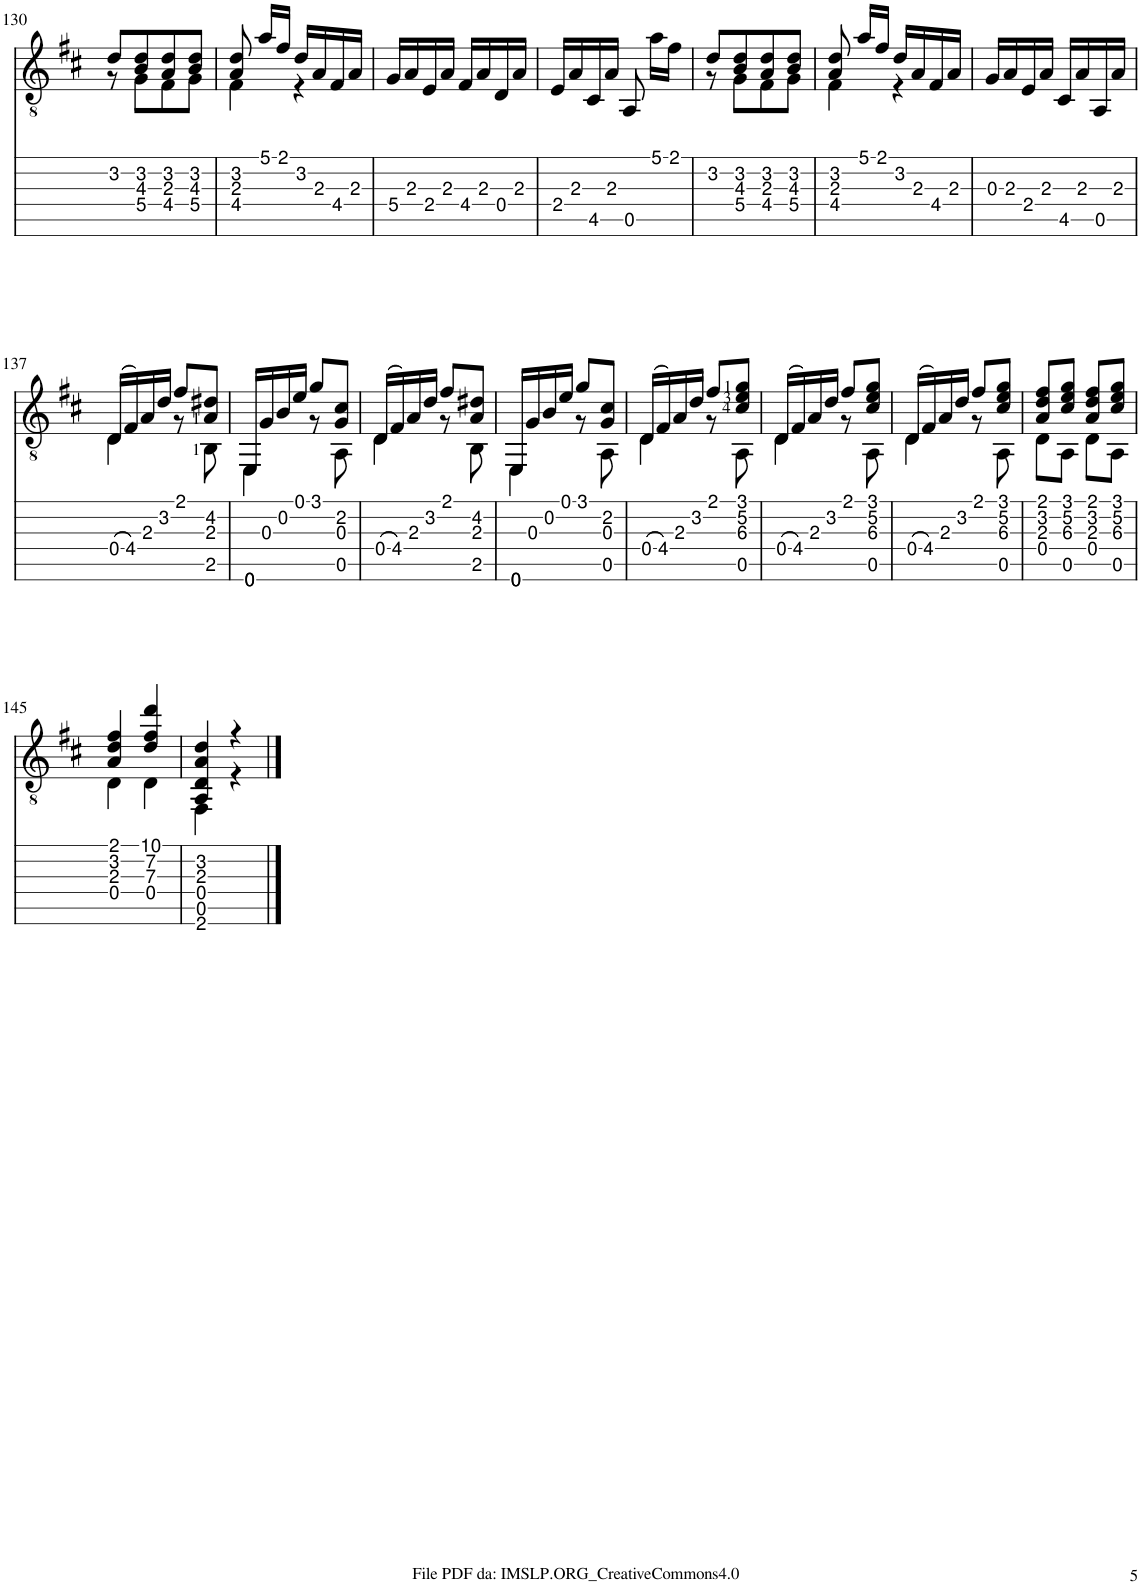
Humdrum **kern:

**kern	**kern
*part1	*part1
*staff2	*staff1
*I"Guitar	*
*I'Guit.	*
!!LO:PB:g=z
*	*clefGv2
*k[f#c#]	*k[f#c#]
*M2/4	*M2/4
=130	=130
*^	*^
8dL	8r	8d/L	8r
8B\ 8d\J	8G	8B/ 8d/	8G\L
8A\ 8d\L	8F#L	8A/ 8d/	8F#\
8B\ 8d\J	8GJ	8B/ 8d/J	8G\J
=131	=131	=131	=131
8A\ 8d\L	4F#	8A/ 8d/	4F#\
16aL	.	16a/LL	.
16f#JJ	.	16f#/JJ	.
16dLL	4r	16d/LL	4r
16AJ	.	16A/	.
16F#L	.	16F#/	.
16AJJ	.	16A/JJ	.
*v	*v	*	*
*	*v	*v
=132	=132
16GLL	16G/LL
16AJ	16A/
16EL	16E/
16AJJ	16A/JJ
16F#LL	16F#/LL
16AJ	16A/
16DL	16D/
16AJJ	16A/JJ
=133	=133
16ELL	16E/LL
16AJ	16A/
16C#L	16C#/
16AJJ	16A/JJ
8AAL	8AA/
16aL	16a\LL
16f#JJ	16f#\JJ
=134	=134
*^	*^
8dL	8r	8d/L	8r
8B\ 8d\J	8G	8B/ 8d/	8G\L
8A\ 8d\L	8F#L	8A/ 8d/	8F#\
8B\ 8d\J	8GJ	8B/ 8d/J	8G\J
=135	=135	=135	=135
8A\ 8d\L	4F#	8A/ 8d/	4F#\
16aL	.	16a/LL	.
16f#JJ	.	16f#/JJ	.
16dLL	4r	16d/LL	4r
16AJ	.	16A/	.
16F#L	.	16F#/	.
16AJJ	.	16A/JJ	.
*v	*v	*	*
*	*v	*v
=136	=136
16GLL	16G/LL
16AJ	16A/
16EL	16E/
16AJJ	16A/JJ
16C#LL	16C#/LL
16AJ	16A/
16AAL	16AA/
16AJJ	16A/JJ
!!LO:LB:g=z
=137	=137
*^	*^
16DLL	4D	(16D/LL	4D\
16F#J	.	16F#/)	.
16AL	.	16A/	.
16dJJ	.	16d/JJ	.
8f#L	8r	8f#/L	8r
8A\ 8d#\J	8BB	8A/ 8d#X/J	8BB\
=138	=138	=138	=138
16EELL	4EE	16EE/LL	4EE\
16GJ	.	16G/	.
16BL	.	16B/	.
16eJJ	.	16e/JJ	.
8gL	8r	8g/L	8r
8G\ 8c#\J	8AA	8G/ 8c#/J	8AA\
=139	=139	=139	=139
16DLL	4D	(16D/LL	4D\
16F#J	.	16F#/)	.
16AL	.	16A/	.
16dJJ	.	16d/JJ	.
8f#L	8r	8f#/L	8r
8A\ 8d#X\J	8BB	8A/ 8d#X/J	8BB\
=140	=140	=140	=140
16EELL	4EE	16EE/LL	4EE\
16GJ	.	16G/	.
16BL	.	16B/	.
16eJJ	.	16e/JJ	.
8gL	8r	8g/L	8r
8G\ 8c#\J	8AA	8G/ 8c#/J	8AA\
=141	=141	=141	=141
16DLL	4D	(16D/LL	4D\
16F#J	.	16F#/)	.
16AL	.	16A/	.
16dJJ	.	16d/JJ	.
8f#L	8r	8f#/L	8r
8c#\ 8e\ 8g\J	8AA	8c#/ 8e/ 8g/J	8AA\
=142	=142	=142	=142
16DLL	4D	(16D/LL	4D\
16F#J	.	16F#/)	.
16AL	.	16A/	.
16dJJ	.	16d/JJ	.
8f#L	8r	8f#/L	8r
8c#\ 8e\ 8g\J	8AA	8c#/ 8e/ 8g/J	8AA\
=143	=143	=143	=143
16DLL	4D	(16D/LL	4D\
16F#J	.	16F#/)	.
16AL	.	16A/	.
16dJJ	.	16d/JJ	.
8f#L	8r	8f#/L	8r
8c#\ 8e\ 8g\J	8AA	8c#/ 8e/ 8g/J	8AA\
=144	=144	=144	=144
8A\ 8d\ 8f#\L	8DL	8A/ 8d/ 8f#/L	8D\L
8c#\ 8e\ 8g\J	8AAJ	8c#/ 8e/ 8g/J	8AA\J
8A\ 8d\ 8f#\L	8DL	8A/ 8d/ 8f#/L	8D\L
8c#\ 8e\ 8g\J	8AAJ	8c#/ 8e/ 8g/J	8AA\J
!!LO:LB:g=z	!!
=145	=145	=145	=145
4A 4d 4f#	4D	4A/ 4d/ 4f#/	4D\
4d 4f# 4dd	4D	4d/ 4f#/ 4dd/	4D\
=146	=146	=146	=146
4AA 4D 4A 4d	4FF#	4AA/ 4D/ 4A/ 4d/	4FF#\
4r	4r	4r	4r
*v	*v	*	*
*	*v	*v
==	==
*-	*-
